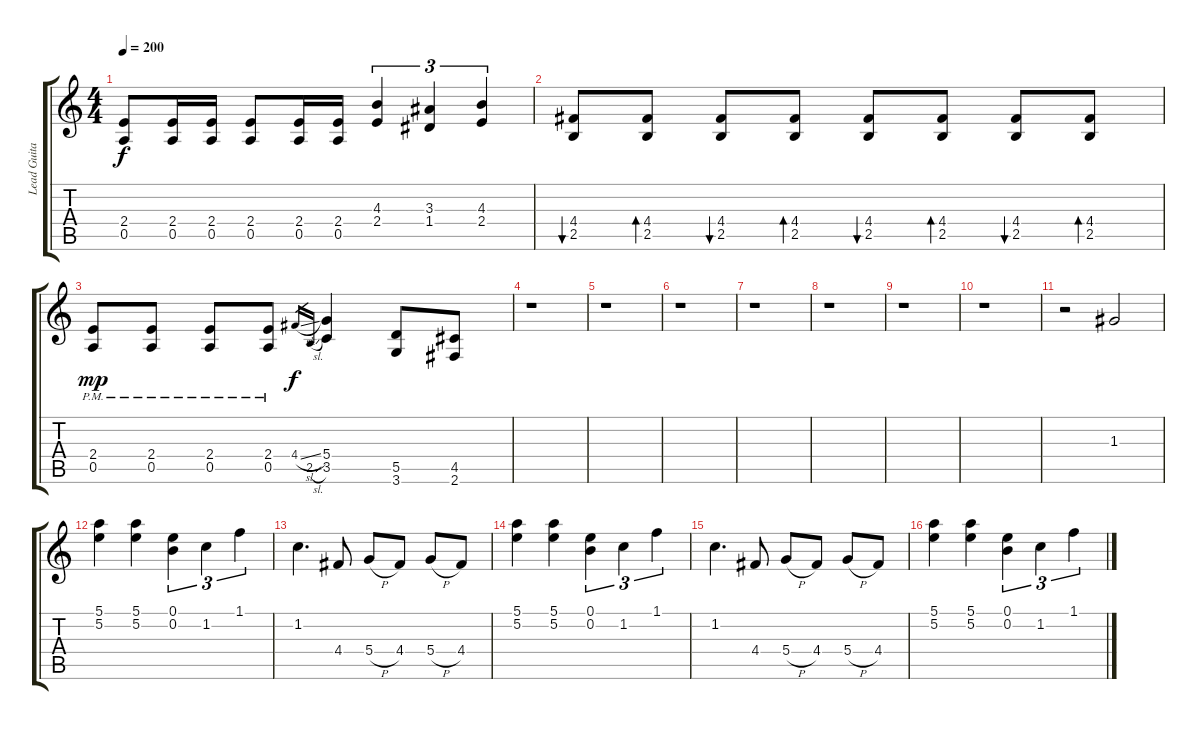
\track ("Lead Guitar" "Lead Guita") {instrument distortionguitar}
\staff {score tabs}
\tuning (E4 B3 G3 D3 A2 E2) {hide}
\ts (4 4)
\tempo 200
\clef g2
\ks c
(2.4 0.5).8{dy f} (2.4 0.5).16 (2.4 0.5).16 (2.4 0.5).8 (2.4 0.5).16 (2.4 0.5).16 (4.3 2.4).4{tu (3 2)} (3.3 1.4).4{tu (3 2)} (4.3 2.4).4{tu (3 2)} |
(4.4 2.5).8{bu 60} (4.4 2.5).8{bd 60} (4.4 2.5).8{bu 60} (4.4 2.5).8{bd 60} (4.4 2.5).8{bu 60} (4.4 2.5).8{bd 60} (4.4 2.5).8{bu 60} (4.4 2.5).8{bd 60} |
(2.4{pm} 0.5{pm}).8{dy mp} (2.4{pm} 0.5{pm}).8 (2.4{pm} 0.5{pm}).8 (2.4{pm} 0.5{pm}).8 4.4{sl}.16{gr dy f} 2.5{sl}.16{gr} (5.4 3.5).4 (5.5 3.6).8 (4.5 2.6).8 |
r.1 |
r.1 |
r.1 |
r.1 |
r.1 |
r.1 |
r.1 |
r.2{volume 16} 1.3.2 |
(5.1 5.2).4 (5.1 5.2).4 (0.1 0.2).4{tu (3 2)} 1.2.4{tu (3 2)} 1.1.4{tu (3 2)} |
1.2.4{d} 4.4.8 5.4{h}.8 4.4.8 5.4{h}.8 4.4.8 |
(5.1 5.2).4 (5.1 5.2).4 (0.1 0.2).4{tu (3 2)} 1.2.4{tu (3 2)} 1.1.4{tu (3 2)} |
1.2.4{d} 4.4.8 5.4{h}.8 4.4.8 5.4{h}.8 4.4.8 |
(5.1 5.2).4 (5.1 5.2).4 (0.1 0.2).4{tu (3 2)} 1.2.4{tu (3 2)} 1.1.4{tu (3 2)}
